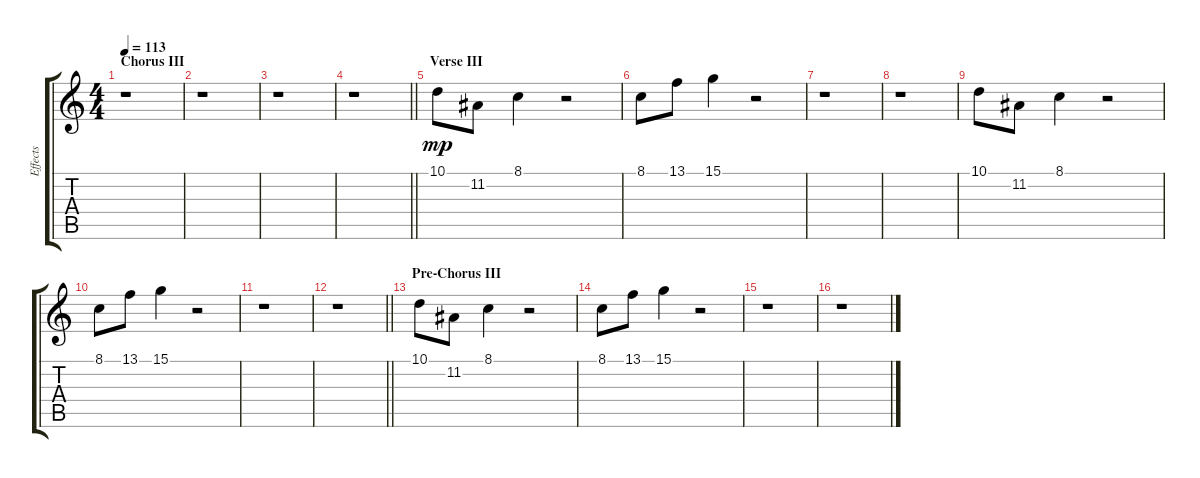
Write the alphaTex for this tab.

\track ("Effects" "Effects") {instrument trumpet}
\staff {score tabs}
\tuning (E4 B3 G3 D3 A2 E2) {hide}
\ts (4 4)
\section ("" "Chorus III")
\tempo 113
\clef g2
\ks c
r.1{dy mp} |
r.1 |
r.1 |
\barLineRight lightlight
r.1 |
\section ("" "Verse III")
10.1.8 11.2.8 8.1.4 r.2 |
8.1.8 13.1.8 15.1.4 r.2 |
r.1 |
r.1 |
10.1.8 11.2.8 8.1.4 r.2 |
8.1.8 13.1.8 15.1.4 r.2 |
r.1 |
\barLineRight lightlight
r.1 |
\section ("" "Pre-Chorus III")
10.1.8 11.2.8 8.1.4 r.2 |
8.1.8 13.1.8 15.1.4 r.2 |
r.1 |
r.1
